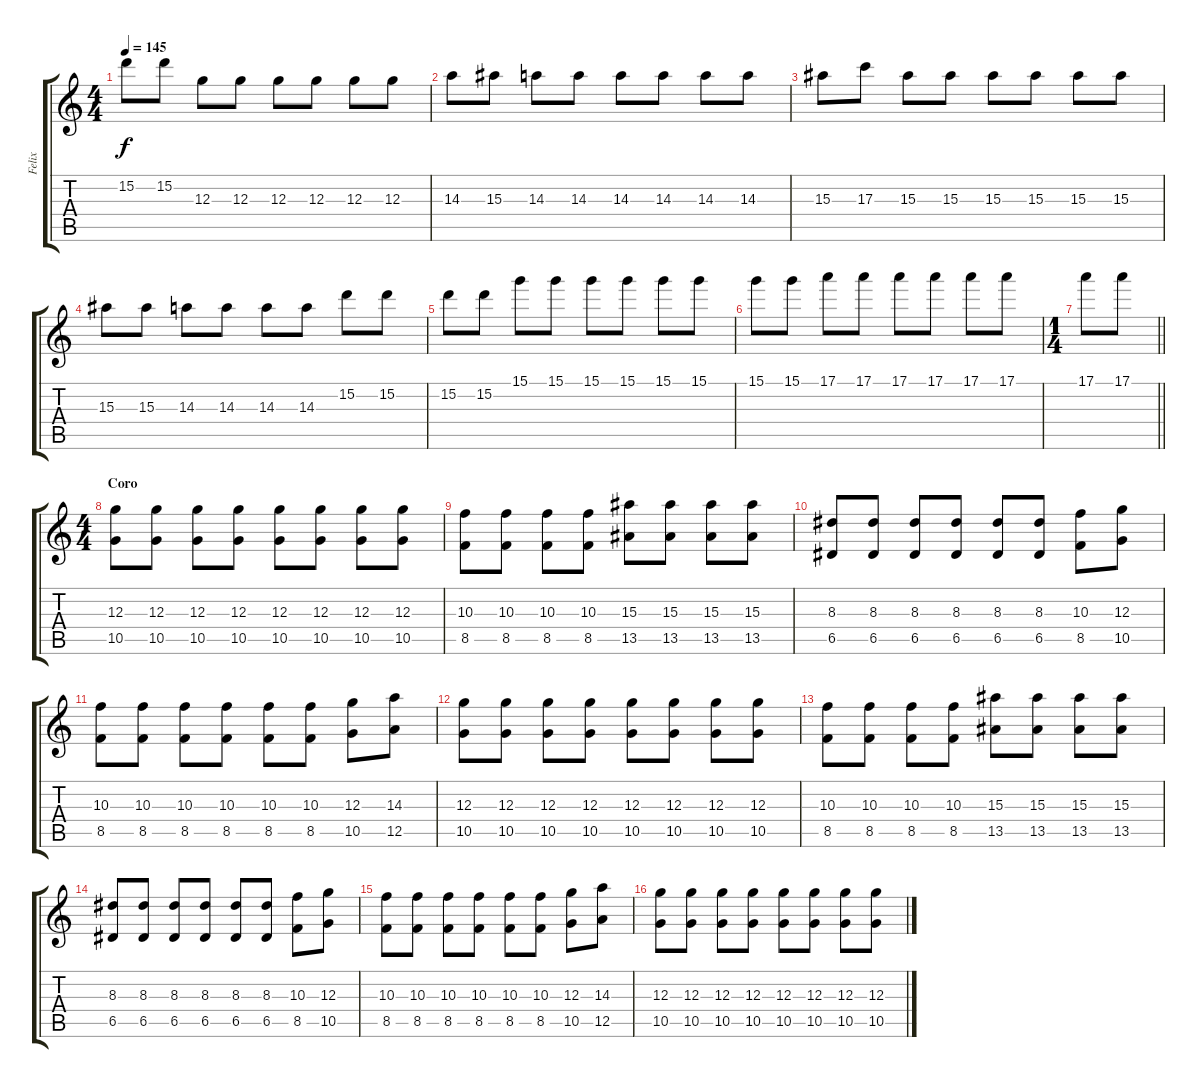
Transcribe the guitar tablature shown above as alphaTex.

\track ("Felix" "Felix") {instrument distortionguitar}
\staff {score tabs}
\tuning (E4 B3 G3 D3 A2 D2) {hide}
\ts (4 4)
\tempo 145
\clef g2
\ks c
15.2.8{dy f} 15.2.8 12.3.8 12.3.8 12.3.8 12.3.8 12.3.8 12.3.8 |
14.3.8 15.3.8 14.3.8 14.3.8 14.3.8 14.3.8 14.3.8 14.3.8 |
15.3.8 17.3.8 15.3.8 15.3.8 15.3.8 15.3.8 15.3.8 15.3.8 |
15.3.8 15.3.8 14.3.8 14.3.8 14.3.8 14.3.8 15.2.8 15.2.8 |
15.2.8 15.2.8 15.1.8 15.1.8 15.1.8 15.1.8 15.1.8 15.1.8 |
15.1.8 15.1.8 17.1.8 17.1.8 17.1.8 17.1.8 17.1.8 17.1.8 |
\ts (1 4)
\barLineRight lightlight
17.1.8 17.1.8 |
\ts (4 4)
\section ("" "Coro")
(12.3 10.5).8 (12.3 10.5).8 (12.3 10.5).8 (12.3 10.5).8 (12.3 10.5).8 (12.3 10.5).8 (12.3 10.5).8 (12.3 10.5).8 |
(10.3 8.5).8 (10.3 8.5).8 (10.3 8.5).8 (10.3 8.5).8 (15.3 13.5).8 (15.3 13.5).8 (15.3 13.5).8 (15.3 13.5).8 |
(8.3 6.5).8 (8.3 6.5).8 (8.3 6.5).8 (8.3 6.5).8 (8.3 6.5).8 (8.3 6.5).8 (10.3 8.5).8 (12.3 10.5).8 |
(10.3 8.5).8 (10.3 8.5).8 (10.3 8.5).8 (10.3 8.5).8 (10.3 8.5).8 (10.3 8.5).8 (12.3 10.5).8 (14.3 12.5).8 |
(12.3 10.5).8 (12.3 10.5).8 (12.3 10.5).8 (12.3 10.5).8 (12.3 10.5).8 (12.3 10.5).8 (12.3 10.5).8 (12.3 10.5).8 |
(10.3 8.5).8 (10.3 8.5).8 (10.3 8.5).8 (10.3 8.5).8 (15.3 13.5).8 (15.3 13.5).8 (15.3 13.5).8 (15.3 13.5).8 |
(8.3 6.5).8 (8.3 6.5).8 (8.3 6.5).8 (8.3 6.5).8 (8.3 6.5).8 (8.3 6.5).8 (10.3 8.5).8 (12.3 10.5).8 |
(10.3 8.5).8 (10.3 8.5).8 (10.3 8.5).8 (10.3 8.5).8 (10.3 8.5).8 (10.3 8.5).8 (12.3 10.5).8 (14.3 12.5).8 |
(12.3 10.5).8 (12.3 10.5).8 (12.3 10.5).8 (12.3 10.5).8 (12.3 10.5).8 (12.3 10.5).8 (12.3 10.5).8 (12.3 10.5).8
